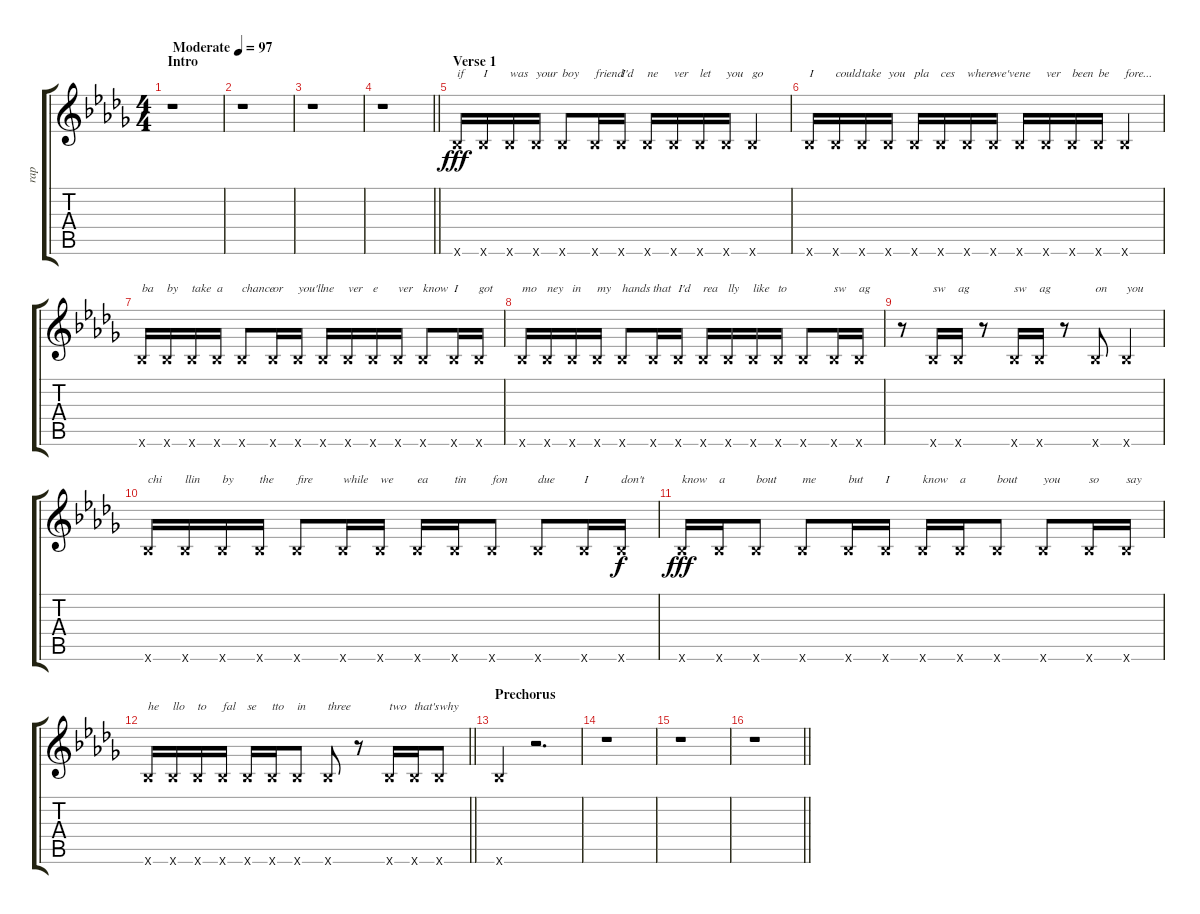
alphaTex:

\track ("rap" "rap") {instrument distortionguitar}
\staff {score tabs}
\tuning (E4 B3 G3 D3 A2 E2) {hide}
\ts (4 4)
\section ("" "Intro")
\tempo (97 "Moderate")
\clef g2
\ks bbminor
r.1{dy fff instrument distortionguitar} |
r.1 |
r.1 |
\barLineRight lightlight
r.1 |
\section ("" "Verse 1")
6.6{x}.16{txt "if"} 6.6{x}.16{txt "I"} 6.6{x}.16{txt "was"} 6.6{x}.16{txt "your"} 6.6{x}.8{txt "boy"} 6.6{x}.16{txt "friend"} 6.6{x}.16{txt "I'd"} 6.6{x}.16{txt "ne"} 6.6{x}.16{txt "ver"} 6.6{x}.16{txt "let"} 6.6{x}.16{txt "you"} 6.6{x}.4{txt "go"} |
6.6{x}.16{txt "I"} 6.6{x}.16{txt "could"} 6.6{x}.16{txt "take"} 6.6{x}.16{txt "you"} 6.6{x}.16{txt "pla"} 6.6{x}.16{txt "ces"} 6.6{x}.16{txt "where"} 6.6{x}.16{txt "we've"} 6.6{x}.16{txt "ne"} 6.6{x}.16{txt "ver"} 6.6{x}.16{txt "been"} 6.6{x}.16{txt "be"} 6.6{x}.4{txt "fore..."} |
6.6{x}.16{txt "ba"} 6.6{x}.16{txt "by"} 6.6{x}.16{txt "take"} 6.6{x}.16{txt "a"} 6.6{x}.8{txt "chance"} 6.6{x}.16{txt "or"} 6.6{x}.16{txt "you'll"} 6.6{x}.16{txt "ne"} 6.6{x}.16{txt "ver"} 6.6{x}.16{txt "e"} 6.6{x}.16{txt "ver"} 6.6{x}.8{txt "know"} 6.6{x}.16{txt "I"} 6.6{x}.16{txt "got"} |
6.6{x}.16{txt "mo"} 6.6{x}.16{txt "ney"} 6.6{x}.16{txt "in"} 6.6{x}.16{txt "my"} 6.6{x}.8{txt "hands"} 6.6{x}.16{txt "that"} 6.6{x}.16{txt "I'd"} 6.6{x}.16{txt "rea"} 6.6{x}.16{txt "lly"} 6.6{x}.16{txt "like"} 6.6{x}.16{txt "to"} 6.6{x}.8 6.6{x}.16{txt "sw"} 6.6{x}.16{txt "ag"} |
r.8 6.6{x}.16{txt "sw"} 6.6{x}.16{txt "ag"} r.8 6.6{x}.16{txt "sw"} 6.6{x}.16{txt "ag"} r.8 6.6{x}.8{txt "on"} 6.6{x}.4{txt "you"} |
6.6{x}.16{txt "chi"} 6.6{x}.16{txt "llin"} 6.6{x}.16{txt "by"} 6.6{x}.16{txt "the"} 6.6{x}.8{txt "fire"} 6.6{x}.16{txt "while"} 6.6{x}.16{txt "we"} 6.6{x}.16{txt "ea"} 6.6{x}.16{txt "tin"} 6.6{x}.8{txt "fon"} 6.6{x}.8{txt "due"} 6.6{x}.16{txt "I"} 6.6{x}.16{txt "don't" dy f} |
6.6{x}.16{txt "know" dy fff} 6.6{x}.16{txt "a"} 6.6{x}.8{txt "bout"} 6.6{x}.8{txt "me"} 6.6{x}.16{txt "but"} 6.6{x}.16{txt "I"} 6.6{x}.16{txt "know"} 6.6{x}.16{txt "a"} 6.6{x}.8{txt "bout"} 6.6{x}.8{txt "you"} 6.6{x}.16{txt "so"} 6.6{x}.16{txt "say"} |
\barLineRight lightlight
6.6{x}.16{txt "he"} 6.6{x}.16{txt "llo"} 6.6{x}.16{txt "to"} 6.6{x}.16{txt "fal"} 6.6{x}.16{txt "se"} 6.6{x}.16{txt "tto"} 6.6{x}.8{txt "in"} 6.6{x}.8{txt "three"} r.8 6.6{x}.16{txt "two"} 6.6{x}.16{txt "that's"} 6.6{x}.8{txt "why"} |
\section ("" "Prechorus")
6.6{x}.4 r.2{d} |
r.1 |
r.1 |
\barLineRight lightlight
r.1
